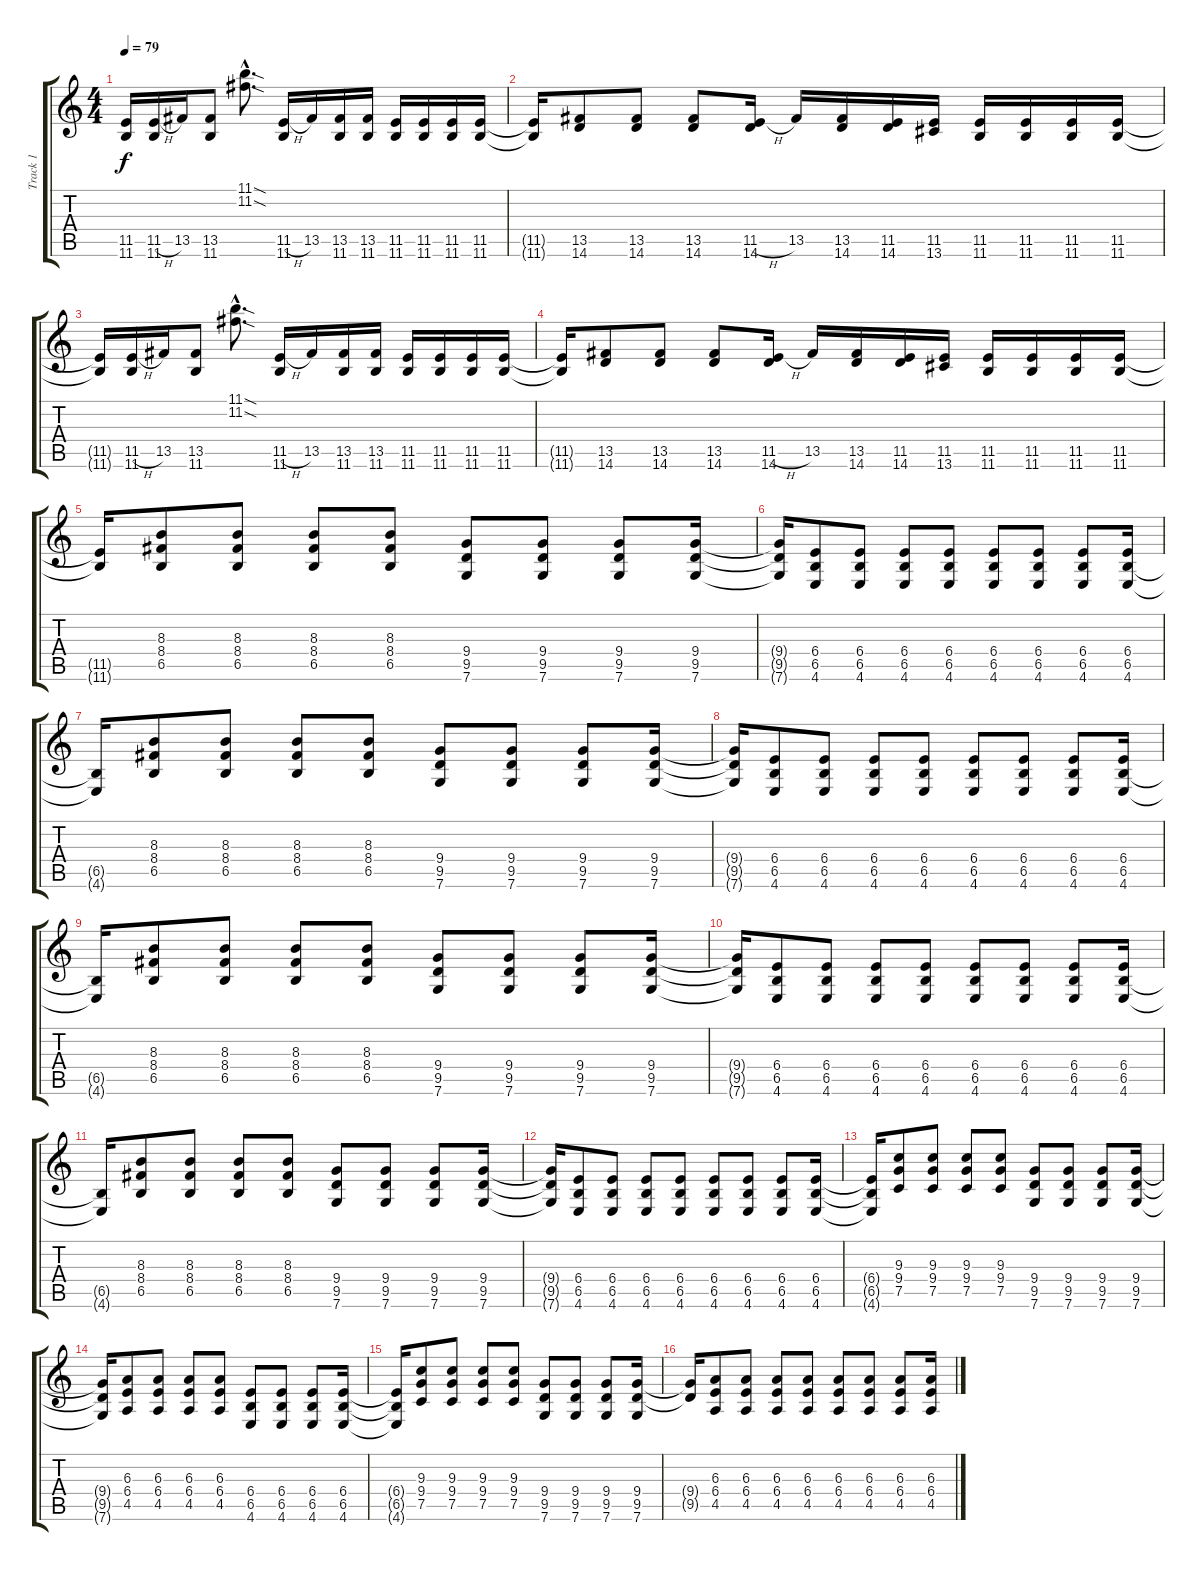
\track ("Track 1" "Track 1") {instrument electricguitarjazz}
\staff {score tabs}
\tuning (C4 G3 Eb3 Bb2 F2 C2) {hide}
\ts (4 4)
\tempo 79
\clef g2
\ks c
(11.5{t} 11.6{t}).16{dy f} (11.5{h} 11.6).16 13.5.16 (13.5 11.6).8 (11.1{sod hac} 11.2{sod hac}).8{d} (11.5{h} 11.6).16 13.5.16 (13.5 11.6).16 (13.5 11.6).16 (11.5 11.6).16 (11.5 11.6).16 (11.5 11.6).16 (11.5 11.6).16 |
(11.5{t} 11.6{t}).16 (13.5 14.6).8 (13.5 14.6).8 (13.5 14.6).8 (11.5{h} 14.6).16 13.5.16 (13.5 14.6).16 (11.5 14.6).16 (11.5 13.6).16 (11.5 11.6).16 (11.5 11.6).16 (11.5 11.6).16 (11.5 11.6).16 |
(11.5{t} 11.6{t}).16 (11.5{h} 11.6).16 13.5.16 (13.5 11.6).8 (11.1{sod hac} 11.2{sod hac}).8{d} (11.5{h} 11.6).16 13.5.16 (13.5 11.6).16 (13.5 11.6).16 (11.5 11.6).16 (11.5 11.6).16 (11.5 11.6).16 (11.5 11.6).16 |
(11.5{t} 11.6{t}).16 (13.5 14.6).8 (13.5 14.6).8 (13.5 14.6).8 (11.5{h} 14.6).16 13.5.16 (13.5 14.6).16 (11.5 14.6).16 (11.5 13.6).16 (11.5 11.6).16 (11.5 11.6).16 (11.5 11.6).16 (11.5 11.6).16 |
(11.5{t} 11.6{t}).16 (8.3 8.4 6.5).8 (8.3 8.4 6.5).8 (8.3 8.4 6.5).8 (8.3 8.4 6.5).8 (9.4 9.5 7.6).8 (9.4 9.5 7.6).8 (9.4 9.5 7.6).8 (9.4 9.5 7.6).16 |
(9.4{t} 9.5{t} 7.6{t}).16 (6.4 6.5 4.6).8 (6.4 6.5 4.6).8 (6.4 6.5 4.6).8 (6.4 6.5 4.6).8 (6.4 6.5 4.6).8 (6.4 6.5 4.6).8 (6.4 6.5 4.6).8 (6.4 6.5 4.6).16 |
(6.5{t} 4.6{t}).16 (8.3 8.4 6.5).8 (8.3 8.4 6.5).8 (8.3 8.4 6.5).8 (8.3 8.4 6.5).8 (9.4 9.5 7.6).8 (9.4 9.5 7.6).8 (9.4 9.5 7.6).8 (9.4 9.5 7.6).16 |
(9.4{t} 9.5{t} 7.6{t}).16 (6.4 6.5 4.6).8 (6.4 6.5 4.6).8 (6.4 6.5 4.6).8 (6.4 6.5 4.6).8 (6.4 6.5 4.6).8 (6.4 6.5 4.6).8 (6.4 6.5 4.6).8 (6.4 6.5 4.6).16 |
(6.5{t} 4.6{t}).16 (8.3 8.4 6.5).8 (8.3 8.4 6.5).8 (8.3 8.4 6.5).8 (8.3 8.4 6.5).8 (9.4 9.5 7.6).8 (9.4 9.5 7.6).8 (9.4 9.5 7.6).8 (9.4 9.5 7.6).16 |
(9.4{t} 9.5{t} 7.6{t}).16 (6.4 6.5 4.6).8 (6.4 6.5 4.6).8 (6.4 6.5 4.6).8 (6.4 6.5 4.6).8 (6.4 6.5 4.6).8 (6.4 6.5 4.6).8 (6.4 6.5 4.6).8 (6.4 6.5 4.6).16 |
(6.5{t} 4.6{t}).16 (8.3 8.4 6.5).8 (8.3 8.4 6.5).8 (8.3 8.4 6.5).8 (8.3 8.4 6.5).8 (9.4 9.5 7.6).8 (9.4 9.5 7.6).8 (9.4 9.5 7.6).8 (9.4 9.5 7.6).16 |
(9.4{t} 9.5{t} 7.6{t}).16 (6.4 6.5 4.6).8 (6.4 6.5 4.6).8 (6.4 6.5 4.6).8 (6.4 6.5 4.6).8 (6.4 6.5 4.6).8 (6.4 6.5 4.6).8 (6.4 6.5 4.6).8 (6.4 6.5 4.6).16 |
(6.4{t} 6.5{t} 4.6{t}).16 (9.3 9.4 7.5).8{instrument acousticguitarsteel} (9.3 9.4 7.5).8 (9.3 9.4 7.5).8 (9.3 9.4 7.5).8 (9.4 9.5 7.6).8 (9.4 9.5 7.6).8 (9.4 9.5 7.6).8 (9.4 9.5 7.6).16 |
(9.4{t} 9.5{t} 7.6{t}).16 (6.3 6.4 4.5).8 (6.3 6.4 4.5).8 (6.3 6.4 4.5).8 (6.3 6.4 4.5).8 (6.4 6.5 4.6).8 (6.4 6.5 4.6).8 (6.4 6.5 4.6).8 (6.4 6.5 4.6).16 |
(6.4{t} 6.5{t} 4.6{t}).16 (9.3 9.4 7.5).8{instrument acousticguitarsteel} (9.3 9.4 7.5).8 (9.3 9.4 7.5).8 (9.3 9.4 7.5).8 (9.4 9.5 7.6).8 (9.4 9.5 7.6).8 (9.4 9.5 7.6).8 (9.4 9.5 7.6).16 |
(9.4{t} 9.5{t}).16 (6.3 6.4 4.5).8 (6.3 6.4 4.5).8 (6.3 6.4 4.5).8 (6.3 6.4 4.5).8 (6.3 6.4 4.5).8 (6.3 6.4 4.5).8 (6.3 6.4 4.5).8 (6.3 6.4 4.5).16
